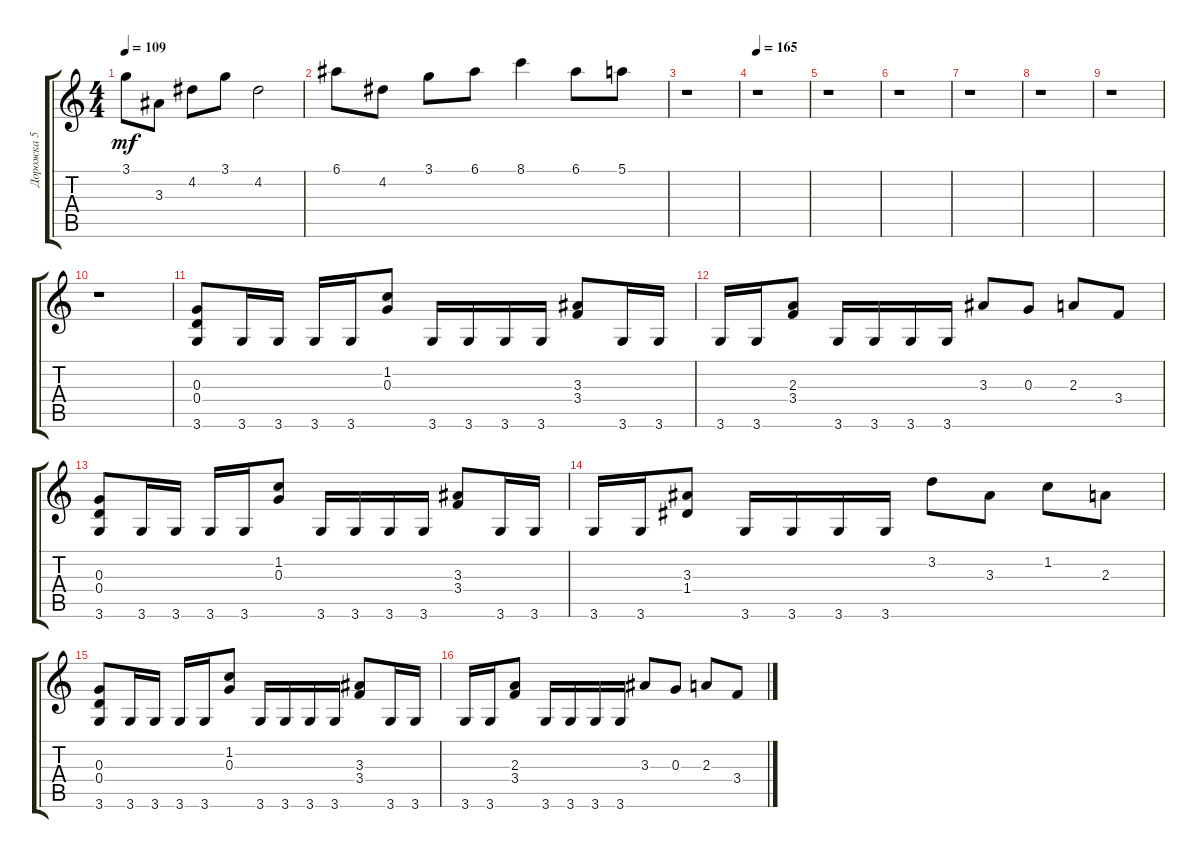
\track ("Дорожка 5" "Дорожка 5") {instrument distortionguitar}
\staff {score tabs}
\tuning (E4 B3 G3 D3 A2 E2) {hide}
\ts (4 4)
\tempo 109
\clef g2
\ks c
3.1.8{dy mf} 3.3.8 4.2.8 3.1.8 4.2.2 |
6.1.8 4.2.8 3.1.8 6.1.8 8.1.4 6.1.8 5.1.8 |
r.1 |
\tempo 165
r.1 |
r.1 |
r.1 |
r.1 |
r.1 |
r.1 |
r.1 |
(0.3 0.4 3.6).8 3.6.16 3.6.16 3.6.16 3.6.16 (1.2 0.3).8 3.6.16 3.6.16 3.6.16 3.6.16 (3.3 3.4).8 3.6.16 3.6.16 |
3.6.16 3.6.16 (2.3 3.4).8 3.6.16 3.6.16 3.6.16 3.6.16 3.3.8 0.3.8 2.3.8 3.4.8 |
(0.3 0.4 3.6).8 3.6.16 3.6.16 3.6.16 3.6.16 (1.2 0.3).8 3.6.16 3.6.16 3.6.16 3.6.16 (3.3 3.4).8 3.6.16 3.6.16 |
3.6.16 3.6.16 (3.3 1.4).8 3.6.16 3.6.16 3.6.16 3.6.16 3.2.8 3.3.8 1.2.8 2.3.8 |
(0.3 0.4 3.6).8 3.6.16 3.6.16 3.6.16 3.6.16 (1.2 0.3).8 3.6.16 3.6.16 3.6.16 3.6.16 (3.3 3.4).8 3.6.16 3.6.16 |
3.6.16 3.6.16 (2.3 3.4).8 3.6.16 3.6.16 3.6.16 3.6.16 3.3.8 0.3.8 2.3.8 3.4.8
